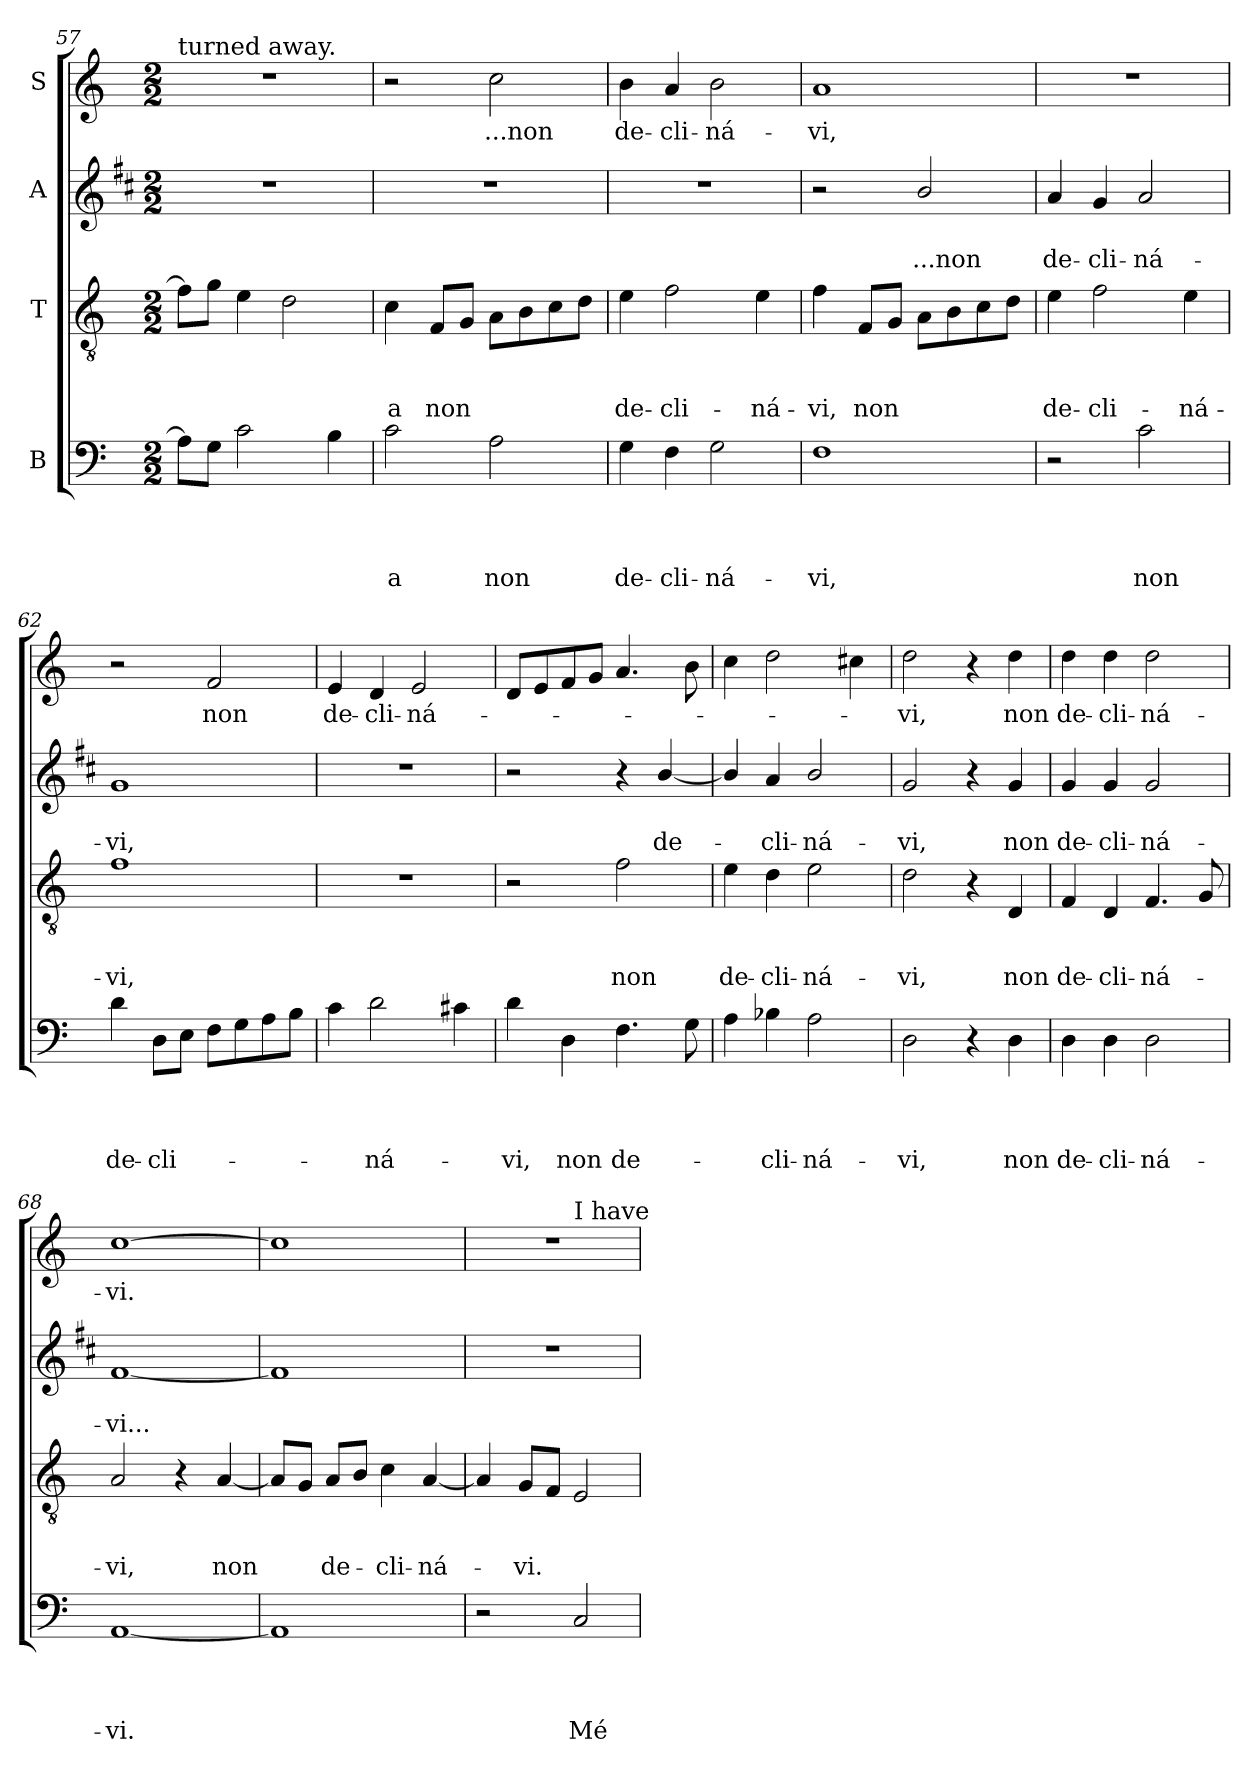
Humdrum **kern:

**kern	**text	**text	**text	**text	**kern	**text	**text	**text	**kern	**text	**text	**kern	**text
*part4	*part4	*part4	*part4	*part4	*part3	*part3	*part3	*part3	*part2	*part2	*part2	*part1	*part1
*staff4	*staff4	*staff4	*staff4	*staff4	*staff3	*staff3	*staff3	*staff3	*staff2	*staff2	*staff2	*staff1	*staff1
*I"B	*	*	*	*	*I"T	*	*	*	*I"A	*	*	*I"S	*
*clefF4	*	*	*	*	*clefGv2	*	*	*	*clefG2	*	*	*clefG2	*
*	*	*	*	*	*	*	*	*	*ITrd1c2	*	*	*	*
*k[]	*	*	*	*	*k[]	*	*	*	*k[]	*	*	*k[]	*
*C:	*	*	*	*	*C:	*	*	*	*C:	*	*	*C:	*
*M2/2	*	*	*	*	*M2/2	*	*	*	*M2/2	*	*	*M2/2	*
=57	=57	=57	=57	=57	=57	=57	=57	=57	=57	=57	=57	=57	=57
!	!	!	!	!	!	!	!	!	!	!	!	!LO:TX:a:t=turned away.	!
8A\L]	.	.	.	.	8f\L]	.	.	.	1r	.	.	1r	.
8G\J	.	.	.	.	8g\J	.	.	.	.	.	.	.	.
2c\	.	.	.	.	4e\	.	.	.	.	.	.	.	.
.	.	.	.	.	2d\	.	.	.	.	.	.	.	.
4B\	.	.	.	.	.	.	.	.	.	.	.	.	.
!!LO:LB:g=z
=58	=58	=58	=58	=58	=58	=58	=58	=58	=58	=58	=58	=58	=58
!	!	!	!	!LO:LY:b	!	!	!	!LO:LY:b	!	!	!	!	!
2c\	.	.	.	-a	4c\	.	.	-a	1r	.	.	2r	.
!	!	!	!	!	!	!	!	!LO:LY:b	!	!	!	!	!
.	.	.	.	.	8F/L	.	.	non	.	.	.	.	.
.	.	.	.	.	8G/J	.	.	.	.	.	.	.	.
!	!	!	!	!LO:LY:b	!	!	!	!	!	!	!	!	!LO:LY:b
2A\	.	.	.	non	8A\L	.	.	.	.	.	.	2cc\	...non
.	.	.	.	.	8B\	.	.	.	.	.	.	.	.
.	.	.	.	.	8c\	.	.	.	.	.	.	.	.
.	.	.	.	.	8d\J	.	.	.	.	.	.	.	.
=59	=59	=59	=59	=59	=59	=59	=59	=59	=59	=59	=59	=59	=59
!	!	!	!	!LO:LY:b	!	!	!	!LO:LY:b	!	!	!	!	!LO:LY:b
4G\	.	.	.	de-	4e\	.	.	de-	1r	.	.	4b\	de-
!	!	!	!	!LO:LY:b	!	!	!	!LO:LY:b	!	!	!	!	!LO:LY:b
4F\	.	.	.	-cli-	2f\	.	.	-cli-	.	.	.	4a/	-cli-
!	!	!	!	!LO:LY:b	!	!	!	!	!	!	!	!	!LO:LY:b
2G\	.	.	.	-ná-	.	.	.	.	.	.	.	2b\	-ná-
!	!	!	!	!	!	!	!	!LO:LY:b	!	!	!	!	!
.	.	.	.	.	4e\	.	.	-ná-	.	.	.	.	.
=60	=60	=60	=60	=60	=60	=60	=60	=60	=60	=60	=60	=60	=60
!	!	!	!	!LO:LY:b	!	!	!	!LO:LY:b	!	!	!	!	!LO:LY:b
1F	.	.	.	-vi,	4f\	.	.	-vi,	2r	.	.	1a	-vi,
!	!	!	!	!	!	!	!	!LO:LY:b	!	!	!	!	!
.	.	.	.	.	8F/L	.	.	non	.	.	.	.	.
.	.	.	.	.	8G/J	.	.	.	.	.	.	.	.
!	!	!	!	!	!	!	!	!	!	!	!LO:LY:b	!	!
.	.	.	.	.	8A\L	.	.	.	2a/	.	...non	.	.
.	.	.	.	.	8B\	.	.	.	.	.	.	.	.
.	.	.	.	.	8c\	.	.	.	.	.	.	.	.
.	.	.	.	.	8d\J	.	.	.	.	.	.	.	.
=61	=61	=61	=61	=61	=61	=61	=61	=61	=61	=61	=61	=61	=61
!	!	!	!	!	!	!	!	!LO:LY:b	!	!	!LO:LY:b	!	!
2r	.	.	.	.	4e\	.	.	de-	4g/	.	de-	1r	.
!	!	!	!	!	!	!	!	!LO:LY:b	!	!	!LO:LY:b	!	!
.	.	.	.	.	2f\	.	.	-cli-	4f/	.	-cli-	.	.
!	!	!	!	!LO:LY:b	!	!	!	!	!	!	!LO:LY:b	!	!
2c\	.	.	.	non	.	.	.	.	2g/	.	-ná-	.	.
!	!	!	!	!	!	!	!	!LO:LY:b	!	!	!	!	!
.	.	.	.	.	4e\	.	.	-ná-	.	.	.	.	.
=62	=62	=62	=62	=62	=62	=62	=62	=62	=62	=62	=62	=62	=62
!	!	!	!	!LO:LY:b	!	!	!	!LO:LY:b	!	!	!LO:LY:b	!	!
4d\	.	.	.	de-	1f	.	.	-vi,	1f	.	-vi,	2r	.
!	!	!	!	!LO:LY:b	!	!	!	!	!	!	!	!	!
8D\L	.	.	.	-cli-	.	.	.	.	.	.	.	.	.
8E\J	.	.	.	.	.	.	.	.	.	.	.	.	.
!	!	!	!	!	!	!	!	!	!	!	!	!	!LO:LY:b
8F\L	.	.	.	.	.	.	.	.	.	.	.	2f/	non
8G\	.	.	.	.	.	.	.	.	.	.	.	.	.
8A\	.	.	.	.	.	.	.	.	.	.	.	.	.
8B\J	.	.	.	.	.	.	.	.	.	.	.	.	.
=63	=63	=63	=63	=63	=63	=63	=63	=63	=63	=63	=63	=63	=63
!	!	!	!	!	!	!	!	!	!	!	!	!	!LO:LY:b
4c\	.	.	.	.	1r	.	.	.	1r	.	.	4e/	de-
!	!	!	!	!LO:LY:b	!	!	!	!	!	!	!	!	!LO:LY:b
2d\	.	.	.	-ná-	.	.	.	.	.	.	.	4d/	-cli-
!	!	!	!	!	!	!	!	!	!	!	!	!	!LO:LY:b
.	.	.	.	.	.	.	.	.	.	.	.	2e/	-ná-
4c#\	.	.	.	.	.	.	.	.	.	.	.	.	.
!!LO:PB:g=z
=64	=64	=64	=64	=64	=64	=64	=64	=64	=64	=64	=64	=64	=64
!	!	!	!	!LO:LY:b	!	!	!	!	!	!	!	!	!
4d\	.	.	.	-vi,	2r	.	.	.	2r	.	.	8d/L	.
.	.	.	.	.	.	.	.	.	.	.	.	8e/	.
!	!	!	!	!LO:LY:b	!	!	!	!	!	!	!	!	!
4D\	.	.	.	non	.	.	.	.	.	.	.	8f/	.
.	.	.	.	.	.	.	.	.	.	.	.	8g/J	.
!	!	!	!	!LO:LY:b	!	!	!	!LO:LY:b	!	!	!	!	!
4.F\	.	.	.	de-	2f\	.	.	non	4r	.	.	4.a/	.
!	!	!	!	!	!	!	!	!	!	!	!LO:LY:b	!	!
.	.	.	.	.	.	.	.	.	[4a/	.	de-	.	.
8G\	.	.	.	.	.	.	.	.	.	.	.	8b\	.
=65	=65	=65	=65	=65	=65	=65	=65	=65	=65	=65	=65	=65	=65
!	!	!	!	!	!	!	!	!LO:LY:b	!	!	!	!	!
4A\	.	.	.	.	4e\	.	.	de-	4a/]	.	.	4cc\	.
!	!	!	!	!LO:LY:b	!	!	!	!LO:LY:b	!	!	!LO:LY:b	!	!
4B-\	.	.	.	-cli-	4d\	.	.	-cli-	4g/	.	-cli-	2dd\	.
!	!	!	!	!LO:LY:b	!	!	!	!LO:LY:b	!	!	!LO:LY:b	!	!
2A\	.	.	.	-ná-	2e\	.	.	-ná-	2a/	.	-ná-	.	.
.	.	.	.	.	.	.	.	.	.	.	.	4cc#\	.
=66	=66	=66	=66	=66	=66	=66	=66	=66	=66	=66	=66	=66	=66
!	!	!	!	!LO:LY:b	!	!	!	!LO:LY:b	!	!	!LO:LY:b	!	!LO:LY:b
2D\	.	.	.	-vi,	2d\	.	.	-vi,	2f/	.	-vi,	2dd\	-vi,
4r	.	.	.	.	4r	.	.	.	4r	.	.	4r	.
!	!	!	!	!LO:LY:b	!	!	!	!LO:LY:b	!	!	!LO:LY:b	!	!LO:LY:b
4D\	.	.	.	non	4D/	.	.	non	4f/	.	non	4dd\	non
=67	=67	=67	=67	=67	=67	=67	=67	=67	=67	=67	=67	=67	=67
!	!	!	!	!LO:LY:b	!	!	!	!LO:LY:b	!	!	!LO:LY:b	!	!LO:LY:b
4D\	.	.	.	de-	4F/	.	.	de-	4f/	.	de-	4dd\	de-
!	!	!	!	!LO:LY:b	!	!	!	!LO:LY:b	!	!	!LO:LY:b	!	!LO:LY:b
4D\	.	.	.	-cli-	4D/	.	.	-cli-	4f/	.	-cli-	4dd\	-cli-
!	!	!	!	!LO:LY:b	!	!	!	!LO:LY:b	!	!	!LO:LY:b	!	!LO:LY:b
2D\	.	.	.	-ná-	4.F/	.	.	-ná-	2f/	.	-ná-	2dd\	-ná-
.	.	.	.	.	8G/	.	.	.	.	.	.	.	.
=68	=68	=68	=68	=68	=68	=68	=68	=68	=68	=68	=68	=68	=68
!	!	!	!	!LO:LY:b	!	!	!	!LO:LY:b	!	!	!LO:LY:b	!	!LO:LY:b
[1AA	.	.	.	-vi.	2A/	.	.	-vi,	[1e	.	-vi...	[1cc	-vi.
.	.	.	.	.	4r	.	.	.	.	.	.	.	.
!	!	!	!	!	!	!	!	!LO:LY:b	!	!	!	!	!
.	.	.	.	.	[4A/	.	.	non	.	.	.	.	.
=69	=69	=69	=69	=69	=69	=69	=69	=69	=69	=69	=69	=69	=69
1AA]	.	.	.	.	8A/L]	.	.	.	1e]	.	.	1cc]	.
.	.	.	.	.	8G/J	.	.	.	.	.	.	.	.
!	!	!	!	!	!	!	!	!LO:LY:b	!	!	!	!	!
.	.	.	.	.	8A/L	.	.	de-	.	.	.	.	.
.	.	.	.	.	8B/J	.	.	.	.	.	.	.	.
!	!	!	!	!	!	!	!	!LO:LY:b	!	!	!	!	!
.	.	.	.	.	4c\	.	.	-cli-	.	.	.	.	.
!	!	!	!	!	!	!	!	!LO:LY:b	!	!	!	!	!
.	.	.	.	.	[4A/	.	.	-ná-	.	.	.	.	.
!!LO:LB:g=z
=70	=70	=70	=70	=70	=70	=70	=70	=70	=70	=70	=70	=70	=70
*	*	*	*	*	*	*	*	*	*	*	*	*^	*
2r	.	.	.	.	4A/]	.	.	.	1r	.	.	1r	2ryy	.
!	!	!	!	!	!	!	!	!LO:LY:b	!	!	!	!	!	!
.	.	.	.	.	8G/L	.	.	-vi.	.	.	.	.	.	.
.	.	.	.	.	8F/J	.	.	.	.	.	.	.	.	.
!	!	!	!	!	!	!	!	!	!	!	!	!	!LO:TX:a:t=I have	!
!	!	!	!	!LO:LY:b	!	!	!	!	!	!	!	!	!	!
2C/	.	.	.	Mé-	2E/	.	.	.	.	.	.	.	2ryy	.
*	*	*	*	*	*	*	*	*	*	*	*	*v	*v	*
=	=	=	=	=	=	=	=	=	=	=	=	=	=
*-	*-	*-	*-	*-	*-	*-	*-	*-	*-	*-	*-	*-	*-
